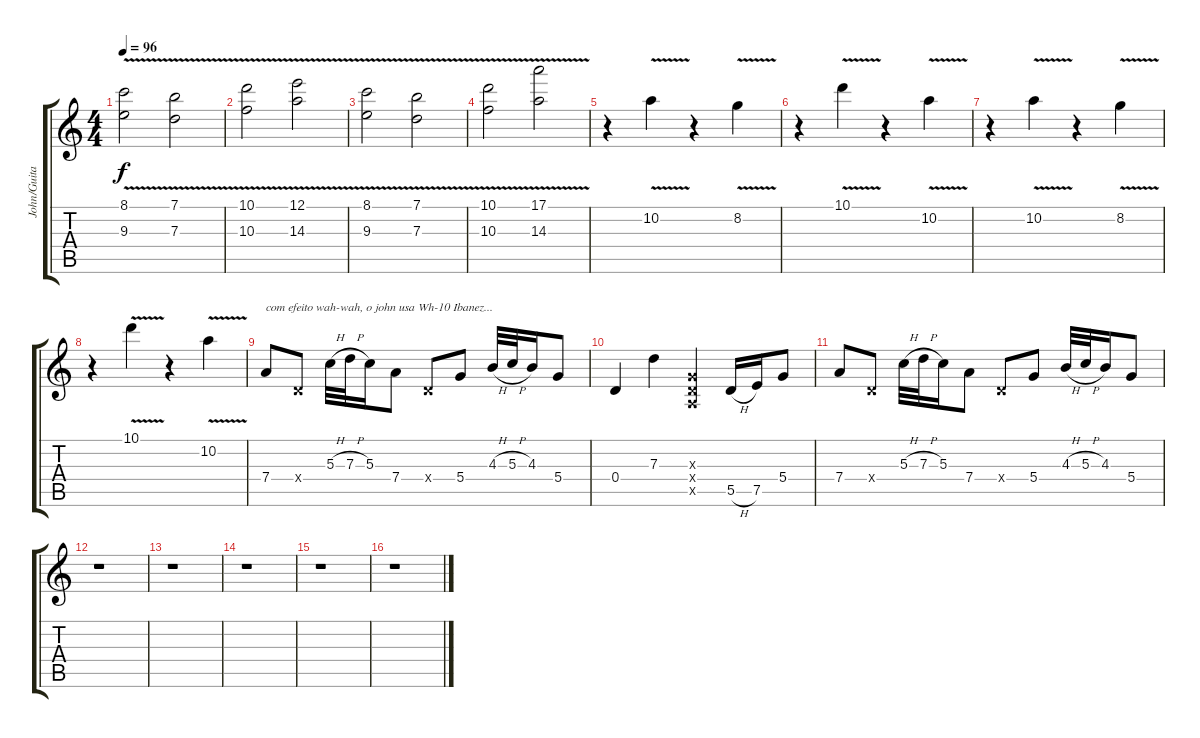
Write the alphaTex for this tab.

\track ("John/Guitar 2" "John/Guita") {mute instrument overdrivenguitar}
\staff {score tabs}
\tuning (E4 B3 G3 D3 A2 E2) {hide}
\ts (4 4)
\tempo 96
\clef g2
\ks c
(8.1{v} 9.3{v}).2{dy f volume 12 instrument overdrivenguitar} (7.1{v} 7.3{v}).2 |
(10.1{v} 10.3{v}).2 (12.1{v} 14.3).2 |
(8.1{v} 9.3{v}).2 (7.1{v} 7.3{v}).2 |
(10.1{v} 10.3{v}).2 (17.1{v} 14.3{v}).2 |
r.4 10.2{v}.4 r.4 8.2{v}.4 |
r.4 10.1{v}.4 r.4 10.2{v}.4 |
r.4 10.2{v}.4 r.4 8.2{v}.4 |
r.4 10.1{v}.4 r.4 10.2{v}.4 |
7.4.8{txt "com efeito wah-wah, o john usa Wh-10 Ibanez..." volume 14 instrument overdrivenguitar} 0.4{x}.8 5.3{h}.32 7.3{h}.32 5.3.16 7.4.8 0.4{x}.8 5.4.8 4.3{h}.32 5.3{h}.32 4.3.16 5.4.8 |
0.4.4 7.3.4 (0.3{x} 0.4{x} 0.5{x}).4 5.5{h}.16 7.5.16 5.4.8 |
7.4.8 0.4{x}.8 5.3{h}.32 7.3{h}.32 5.3.16 7.4.8 0.4{x}.8 5.4.8 4.3{h}.32 5.3{h}.32 4.3.16 5.4.8 |
r.1 |
r.1 |
r.1 |
r.1 |
r.1
